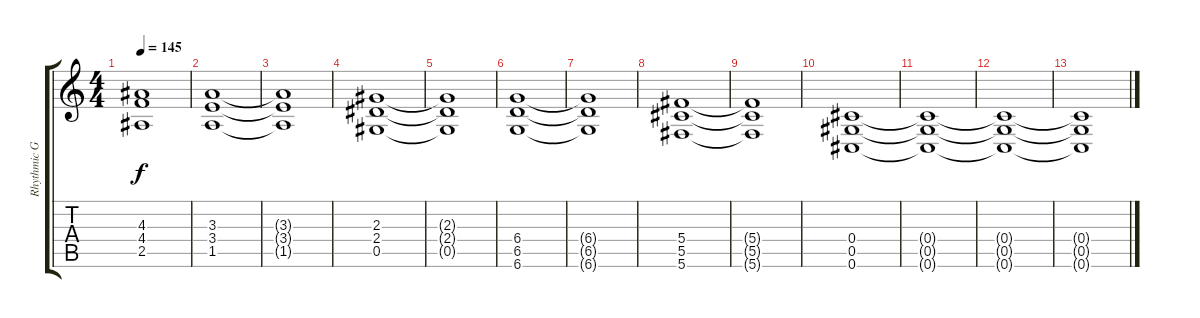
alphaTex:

\track ("Rhythmic Guitar" "Rhythmic G") {instrument distortionguitar}
\staff {score tabs}
\tuning (Eb4 Bb3 Gb3 Db3 Ab2 Db2) {hide}
\ts (4 4)
\tempo 145
\clef g2
\ks c
(4.3{t} 4.4{t} 2.5{t}).1{dy f} |
(3.3 3.4 1.5).1 |
(3.3{t} 3.4{t} 1.5{t}).1 |
(2.3 2.4 0.5).1 |
(2.3{t} 2.4{t} 0.5{t}).1 |
(6.4 6.5 6.6).1 |
(6.4{t} 6.5{t} 6.6{t}).1 |
(5.4 5.5 5.6).1 |
(5.4{t} 5.5{t} 5.6{t}).1 |
(0.4 0.5 0.6).1 |
(0.4{t} 0.5{t} 0.6{t}).1 |
(0.4{t} 0.5{t} 0.6{t}).1 |
(0.4{t} 0.5{t} 0.6{t}).1
